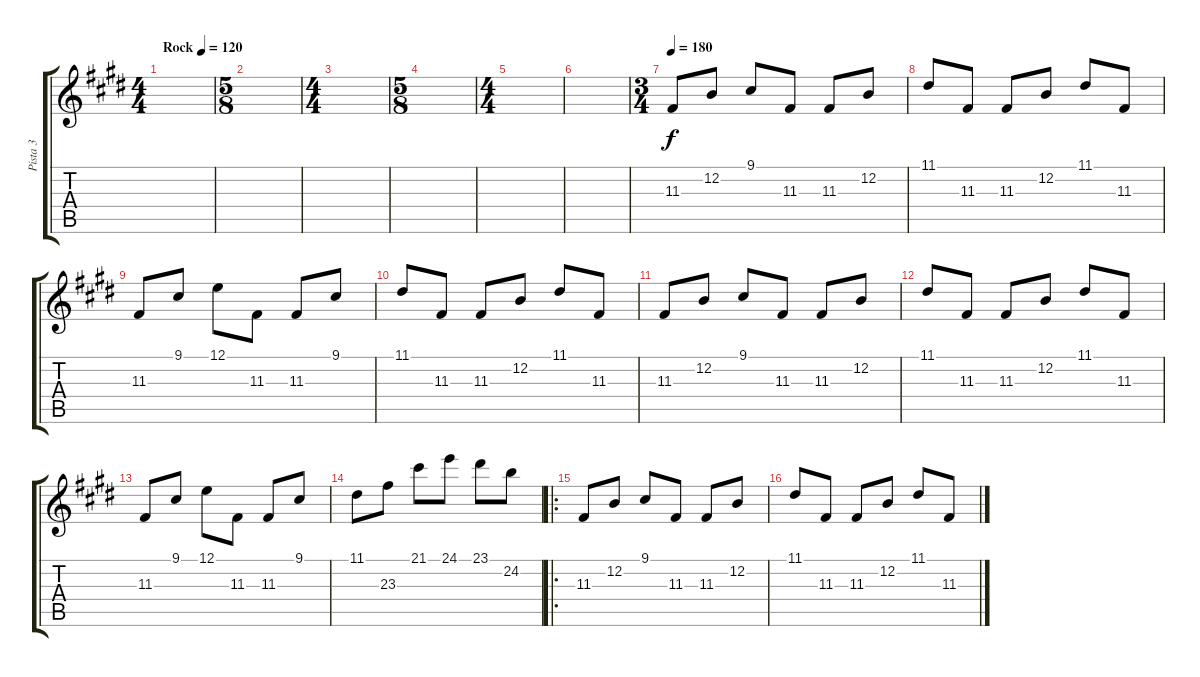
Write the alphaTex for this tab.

\track ("Pista 3" "Pista 3") {instrument piccolo}
\staff {score tabs}
\tuning (E4 B3 G3 D3 A2 E2) {hide}
\ts (4 4)
\tempo (120 "Rock")
\clef g2
\ks e
|
\ts (5 8)
|
\ts (4 4)
|
\ts (5 8)
|
\ts (4 4)
|
|
\ts (3 4)
\tempo 180
11.3.8 12.2.8 9.1.8 11.3.8 11.3.8 12.2.8 |
11.1.8 11.3.8 11.3.8 12.2.8 11.1.8 11.3.8 |
11.3.8 9.1.8 12.1.8 11.3.8 11.3.8 9.1.8 |
11.1.8 11.3.8 11.3.8 12.2.8 11.1.8 11.3.8 |
11.3.8 12.2.8 9.1.8 11.3.8 11.3.8 12.2.8 |
11.1.8 11.3.8 11.3.8 12.2.8 11.1.8 11.3.8 |
11.3.8 9.1.8 12.1.8 11.3.8 11.3.8 9.1.8 |
11.1.8 23.3.8 21.1.8 24.1.8 23.1.8 24.2.8 |
\ro
11.3.8 12.2.8 9.1.8 11.3.8 11.3.8 12.2.8 |
11.1.8 11.3.8 11.3.8 12.2.8 11.1.8 11.3.8
